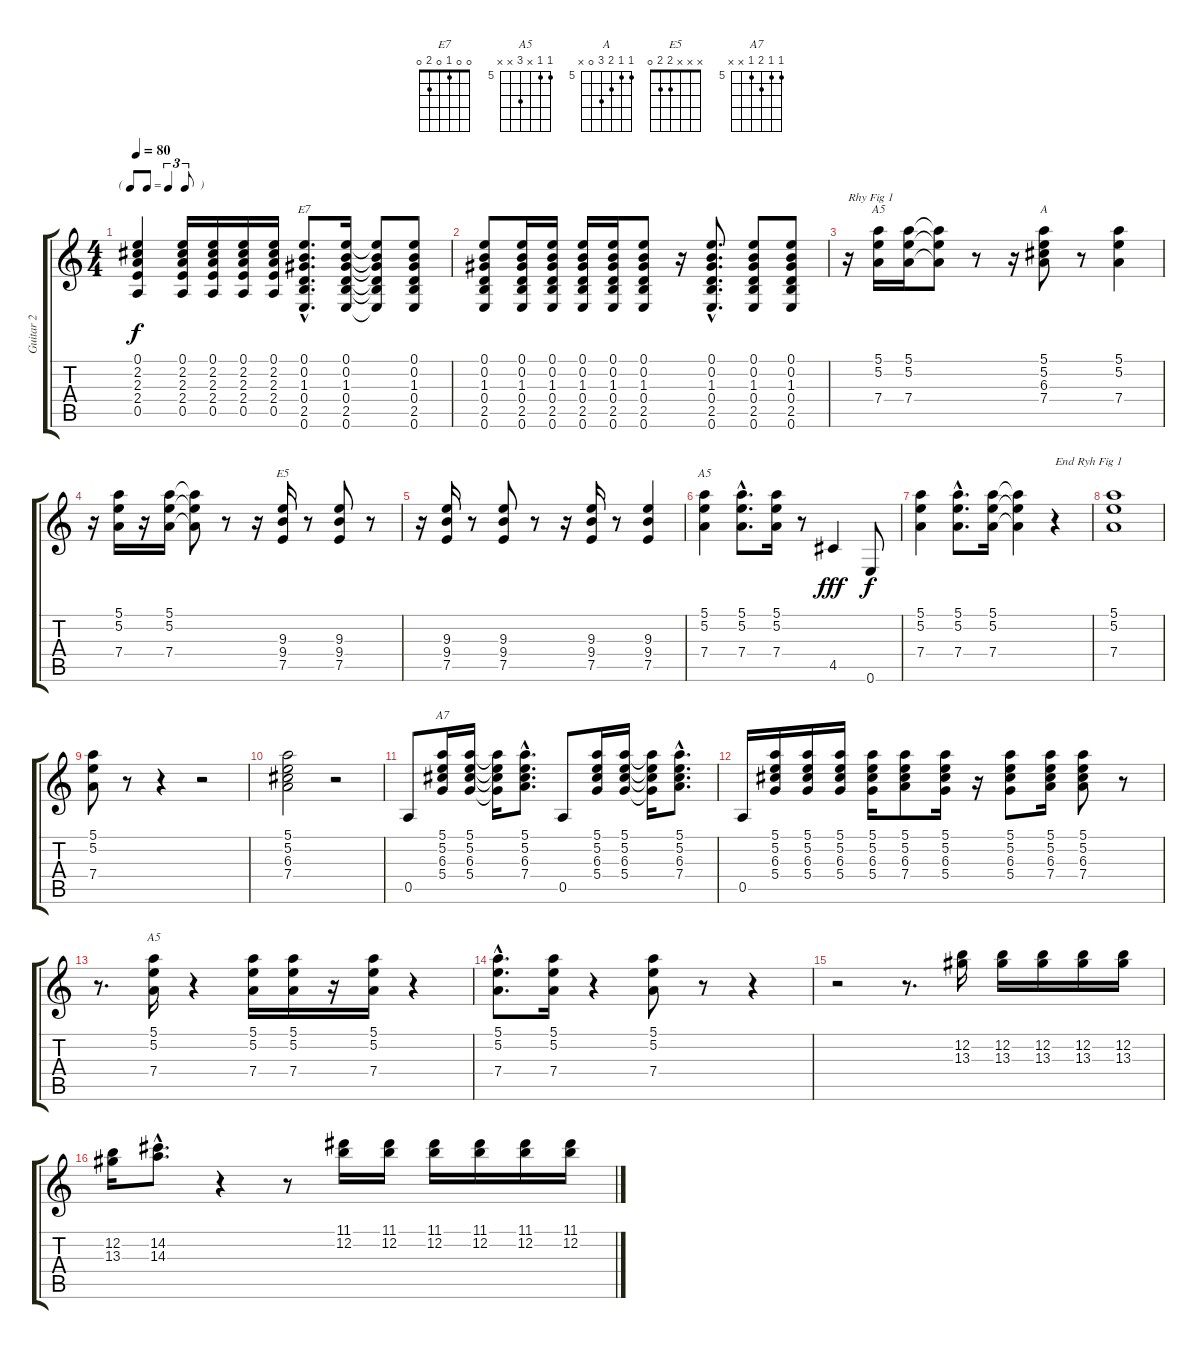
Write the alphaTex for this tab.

\track ("Guitar 2" "Guitar 2") {instrument electricguitarclean}
\staff {score tabs}
\tuning (E4 B3 G3 D3 A2 E2) {hide}
\chord ("E7" 0 0 1 0 2 0)
\chord ("A5" x x 2 2 0 x)
\chord ("A" 5 5 6 7 0 x) {firstfret 5}
\chord ("E5" x x x 2 2 0)
\chord ("A5" 5 5 x 7 x x) {firstfret 3}
\chord ("A7" 5 5 6 5 x x) {firstfret 5}
\chord ("A5" 5 5 x 7 x x) {firstfret 5}
\ts (4 4)
\tf triplet8th
\tempo 80
\clef g2
\ks c
(0.1 2.2 2.3 2.4 0.5).4{dy f} (0.1 2.2 2.3 2.4 0.5).16 (0.1 2.2 2.3 2.4 0.5).16 (0.1 2.2 2.3 2.4 0.5).16 (0.1 2.2 2.3 2.4 0.5).16 (0.1{hac} 0.2{hac} 1.3{hac} 0.4{hac} 2.5{hac} 0.6{hac}).8{d ch "E7"} (0.1 0.2 1.3 0.4 2.5 0.6).16 (0.1{t} 0.2{t} 1.3{t} 0.4{t} 2.5{t} 0.6{t}).8 (0.1 0.2 1.3 0.4 2.5 0.6).8 |
(0.1 0.2 1.3 0.4 2.5 0.6).8 (0.1 0.2 1.3 0.4 2.5 0.6).16 (0.1 0.2 1.3 0.4 2.5 0.6).16 (0.1 0.2 1.3 0.4 2.5 0.6).16 (0.1 0.2 1.3 0.4 2.5 0.6).16 (0.1 0.2 1.3 0.4 2.5 0.6).8 r.16 (0.1{hac} 0.2{hac} 1.3{hac} 0.4{hac} 2.5{hac} 0.6{hac}).8{d} (0.1 0.2 1.3 0.4 2.5 0.6).8 (0.1 0.2 1.3 0.4 2.5 0.6).8 |
r.16{txt "Rhy Fig 1"} (5.1 5.2 7.4).16{ch "A5"} (5.1 5.2 7.4).16 (5.1{t} 5.2{t} 7.4{t}).8 r.8 r.16 (5.1 5.2 6.3 7.4).8{ch "A"} r.8 (5.1 5.2 7.4).4 |
r.16 (5.1 5.2 7.4).16 r.16 (5.1 5.2 7.4).16 (5.1{t} 5.2{t} 7.4{t}).8 r.8 r.16 (9.3 9.4 7.5).16{ch "E5"} r.8 (9.3 9.4 7.5).8 r.8 |
r.16 (9.3 9.4 7.5).16 r.8 (9.3 9.4 7.5).8 r.8 r.16 (9.3 9.4 7.5).16 r.8 (9.3 9.4 7.5).4 |
(5.1 5.2 7.4).4{ch "A5"} (5.1{hac} 5.2{hac} 7.4{hac}).8{d} (5.1 5.2 7.4).16 r.8 4.5.4{dy fff} 0.6.8{dy f} |
(5.1 5.2 7.4).4 (5.1{hac} 5.2{hac} 7.4{hac}).8{d} (5.1 5.2 7.4).16 (5.1{t} 5.2{t} 7.4{t}).4 r.4{txt "End Ryh Fig 1"} |
(5.1 5.2 7.4).1 |
(5.1 5.2 7.4).8 r.8 r.4 r.2 |
(5.1 5.2 6.3 7.4).2 r.2 |
0.5.8 (5.1 5.2 6.3 5.4).16{ch "A7"} (5.1 5.2 6.3 5.4).16 (5.1{t} 5.2{t} 6.3{t} 5.4{t}).16 (5.1{hac} 5.2{hac} 6.3{hac} 7.4{hac}).8{d} 0.5.8 (5.1 5.2 6.3 5.4).16 (5.1 5.2 6.3 5.4).16 (5.1{t} 5.2{t} 6.3{t} 5.4{t}).16 (5.1{hac} 5.2{hac} 6.3{hac} 7.4{hac}).8{d} |
0.5.16 (5.1 5.2 6.3 5.4).16 (5.1 5.2 6.3 5.4).16 (5.1 5.2 6.3 5.4).16 (5.1 5.2 6.3 5.4).16 (5.1 5.2 6.3 7.4).8 (5.1 5.2 6.3 5.4).16 r.16 (5.1 5.2 6.3 5.4).8 (5.1 5.2 6.3 7.4).16 (5.1 5.2 6.3 7.4).8 r.8 |
r.8{d} (5.1 5.2 7.4).16{ch "A5"} r.4 (5.1 5.2 7.4).16 (5.1 5.2 7.4).16 r.16 (5.1 5.2 7.4).16 r.4 |
(5.1{hac} 5.2{hac} 7.4{hac}).8{d} (5.1 5.2 7.4).16 r.4 (5.1 5.2 7.4).8 r.8 r.4 |
r.2 r.8{d} (12.2 13.3).16 (12.2 13.3).16 (12.2 13.3).16 (12.2 13.3).16 (12.2 13.3).16 |
(12.2 13.3).16 (14.2{hac} 14.3{hac}).8{d} r.4 r.8 (11.1 12.2).16 (11.1 12.2).16 (11.1 12.2).16 (11.1 12.2).16 (11.1 12.2).16 (11.1 12.2).16
